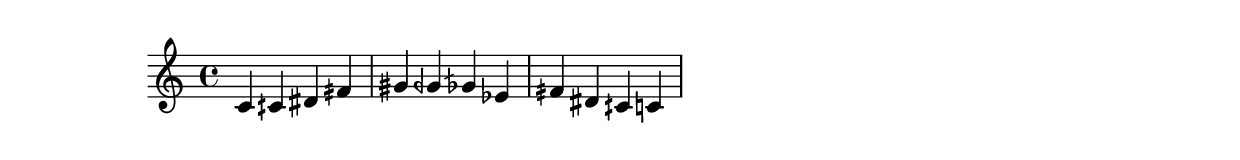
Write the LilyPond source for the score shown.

%% Do not edit this file; it is auto-generated from input/new
%% This file is in the public domain.
%% Note: this file works from version 2.12.0
\version "2.13.1"
\header {
%% Translation of GIT committish: 70f455b078620f842672c64c66d87a08158a24ac
  texidoces = "
El «Makam» es un tipo de melodía de Turquía que
utiliza alteraciones microtonales de 1/9 de tono.  Consulte el
archivo de inicio @code{makam.ly} (véase el 'Manual de
aprendizaje @version{}, 4.6.3 Otras fuentes de información' para
averiguar la situación de este archivo) para ver detalles de los
nombres de las notas y las alteraciones.

"
  doctitlees = "Ejemplo de «Makam»"

  
%% Translation of GIT committish: 0364058d18eb91836302a567c18289209d6e9706
  texidocde = "
Makam ist eine türkische Melodie, in der 1/9-Tonabstände
eingesetzt werden.  Sehen Sie sich die Initialisierungsdatei
@code{makam.ly} für weiter Information zu Tonhöhenbezeichnungen
und Alterationen an (siehe
Handbuch zum Lernen @version{}, 4.6.3 Weitere Information zu
Hinweisen, wo diese Datei gespeichert ist)."
  
  doctitlede = "Makam-Beispiel"

  lsrtags = "pitches,world-music"
  texidoc = "Makam is a type of melody from Turkey using 1/9th-tone
microtonal alterations.  Consult the initialization file
@code{makam.ly} (see the `Learning Manual @version{},
4.6.3 Other sources of information' for the location of this file)
for details of pitch names and alterations."
  doctitle = "Makam example"
} % begin verbatim


% Initialize makam settings
\include "makam.ly"

\relative c' {
  \set Staff.keySignature = #`((6 . ,(- KOMA)) (3 . ,BAKIYE))
  c4 cc db fk
  gbm4 gfc gfb efk
  fk4 db cc c
}
